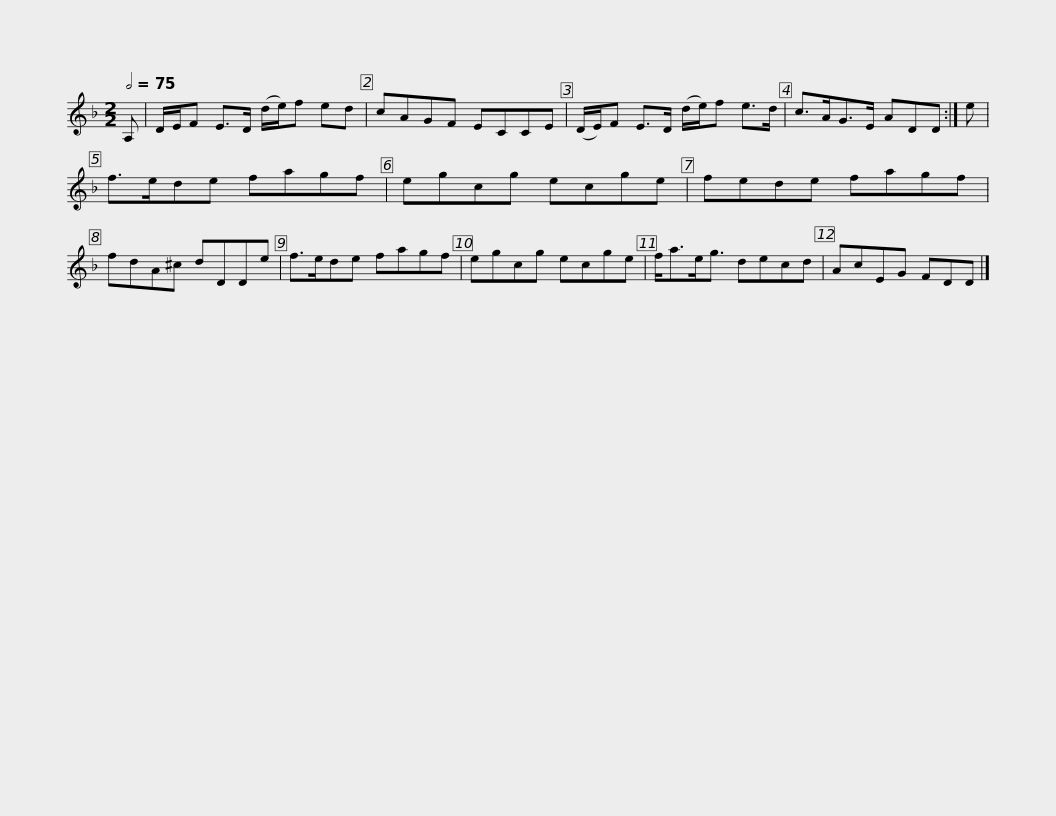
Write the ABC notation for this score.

X:1
L:1/8
Q:1/2=75
M:2/2
I:linebreak $
K:Dmin
V:1 treble
V:1
 A, | D/E/F E>D (d/e/)f ed | cAGF ECCE | (D/E/)F E>D (d/e/)f e>d | c>AG>E ADD :| %5
 e |$ f>ede fagf | egcg ecge | fede fagf | fdA^c dDDe | %10
 f>ede fagf |$ egcg ecge | f<ae<g decd | AcEG FDD |] %14
